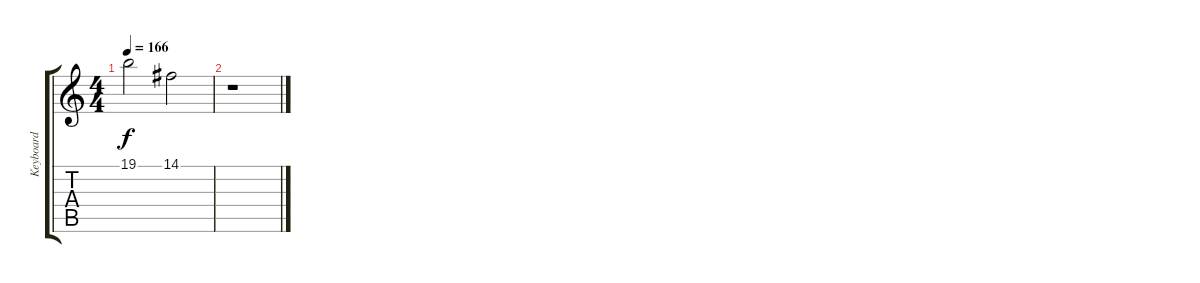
\track ("Keyboard" "Keyboard") {instrument stringensemble2}
\staff {score tabs}
\tuning (E4 B3 G3 D3 A2 E2) {hide}
\ts (4 4)
\tempo 166
\clef g2
\ks c
19.1.2{dy f} 14.1.2 |
r.1
